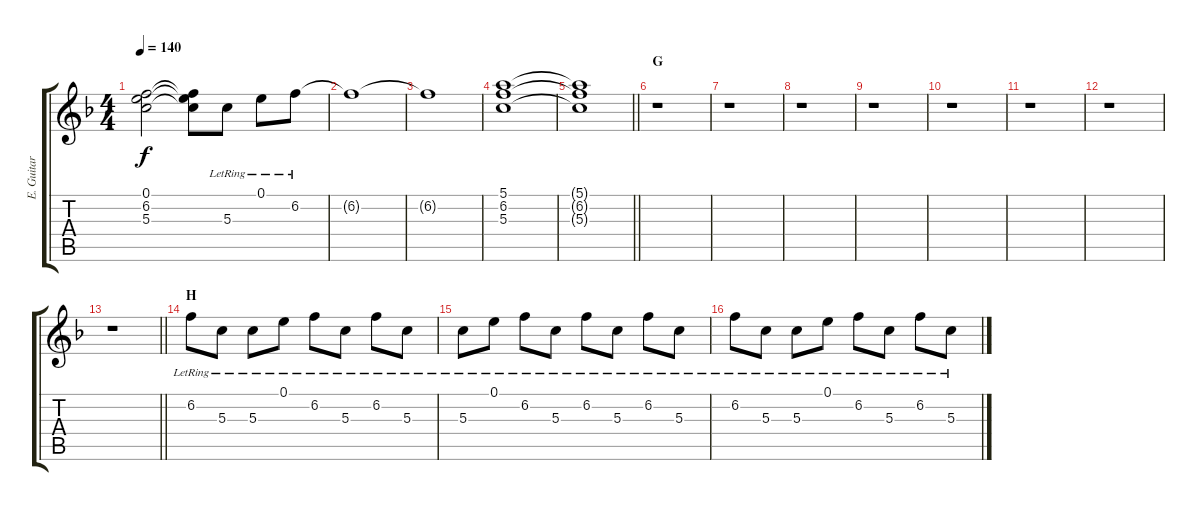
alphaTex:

\track ("E. Guitar II" "E. Guitar ") {instrument electricguitarclean}
\staff {score tabs}
\tuning (E4 B3 G3 D3 A2 E2) {hide}
\ts (4 4)
\tempo 140
\clef g2
\ks f
(0.1{t} 6.2{t} 5.3{t}).2{dy f} (0.1{t} 6.2{t} 5.3{t}).8 5.3{lr}.8 0.1{lr}.8 6.2{lr}.8 |
6.2{t}.1 |
6.2{t}.1 |
(5.1 6.2 5.3).1 |
\barLineRight lightlight
(5.1{t} 6.2{t} 5.3{t}).1 |
\section ("" "G")
r.1 |
r.1 |
r.1 |
r.1 |
r.1 |
r.1 |
r.1 |
\barLineRight lightlight
r.1 |
\section ("" "H")
6.2{lr}.8 5.3{lr}.8 5.3{lr}.8 0.1{lr}.8 6.2{lr}.8 5.3{lr}.8 6.2{lr}.8 5.3{lr}.8 |
5.3{lr}.8 0.1{lr}.8 6.2{lr}.8 5.3{lr}.8 6.2{lr}.8 5.3{lr}.8 6.2{lr}.8 5.3{lr}.8 |
6.2{lr}.8 5.3{lr}.8 5.3{lr}.8 0.1{lr}.8 6.2{lr}.8 5.3{lr}.8 6.2{lr}.8 5.3{lr}.8
